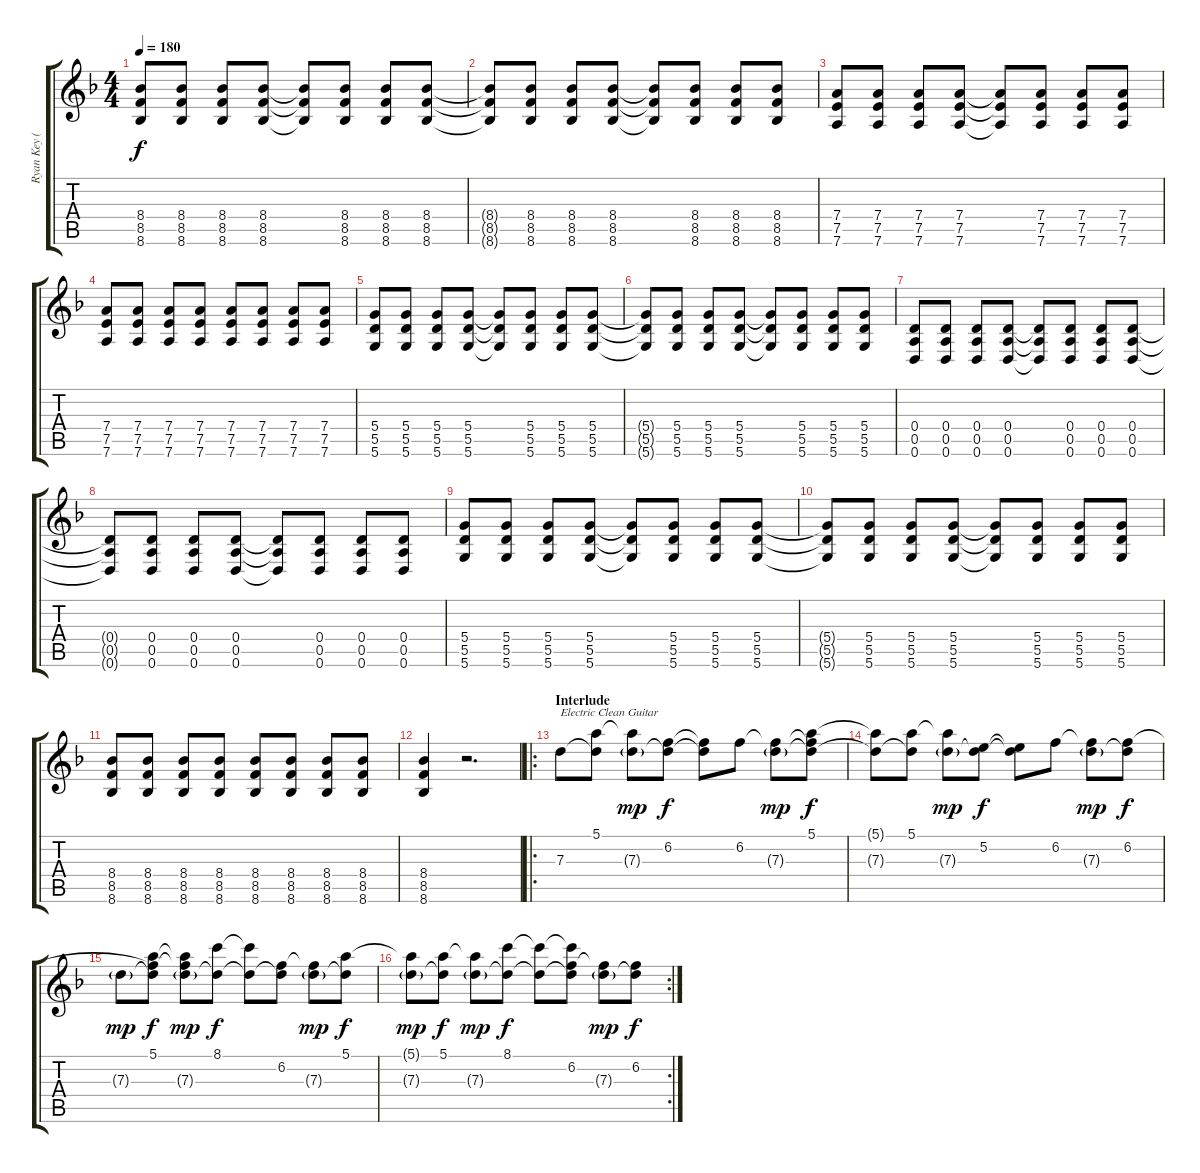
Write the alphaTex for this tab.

\track ("Ryan Key (Guitar 1)" "Ryan Key (") {instrument distortionguitar}
\staff {score tabs}
\tuning (E4 B3 G3 D3 A2 D2) {hide}
\ts (4 4)
\tempo 180
\clef g2
\ks f
(8.4 8.5 8.6).8{dy f} (8.4 8.5 8.6).8 (8.4 8.5 8.6).8 (8.4 8.5 8.6).8 (8.4{t} 8.5{t} 8.6{t}).8 (8.4 8.5 8.6).8 (8.4 8.5 8.6).8 (8.4 8.5 8.6).8 |
(8.4{t} 8.5{t} 8.6{t}).8 (8.4 8.5 8.6).8 (8.4 8.5 8.6).8 (8.4 8.5 8.6).8 (8.4{t} 8.5{t} 8.6{t}).8 (8.4 8.5 8.6).8 (8.4 8.5 8.6).8 (8.4 8.5 8.6).8 |
(7.4 7.5 7.6).8 (7.4 7.5 7.6).8 (7.4 7.5 7.6).8 (7.4 7.5 7.6).8 (7.4{t} 7.5{t} 7.6{t}).8 (7.4 7.5 7.6).8 (7.4 7.5 7.6).8 (7.4 7.5 7.6).8 |
(7.4 7.5 7.6).8 (7.4 7.5 7.6).8 (7.4 7.5 7.6).8 (7.4 7.5 7.6).8 (7.4 7.5 7.6).8 (7.4 7.5 7.6).8 (7.4 7.5 7.6).8 (7.4 7.5 7.6).8 |
(5.4 5.5 5.6).8 (5.4 5.5 5.6).8 (5.4 5.5 5.6).8 (5.4 5.5 5.6).8 (5.4{t} 5.5{t} 5.6{t}).8 (5.4 5.5 5.6).8 (5.4 5.5 5.6).8 (5.4 5.5 5.6).8 |
(5.4{t} 5.5{t} 5.6{t}).8 (5.4 5.5 5.6).8 (5.4 5.5 5.6).8 (5.4 5.5 5.6).8 (5.4{t} 5.5{t} 5.6{t}).8 (5.4 5.5 5.6).8 (5.4 5.5 5.6).8 (5.4 5.5 5.6).8 |
(0.4 0.5 0.6).8 (0.4 0.5 0.6).8 (0.4 0.5 0.6).8 (0.4 0.5 0.6).8 (0.4{t} 0.5{t} 0.6{t}).8 (0.4 0.5 0.6).8 (0.4 0.5 0.6).8 (0.4 0.5 0.6).8 |
(0.4{t} 0.5{t} 0.6{t}).8 (0.4 0.5 0.6).8 (0.4 0.5 0.6).8 (0.4 0.5 0.6).8 (0.4{t} 0.5{t} 0.6{t}).8 (0.4 0.5 0.6).8 (0.4 0.5 0.6).8 (0.4 0.5 0.6).8 |
(5.4 5.5 5.6).8 (5.4 5.5 5.6).8 (5.4 5.5 5.6).8 (5.4 5.5 5.6).8 (5.4{t} 5.5{t} 5.6{t}).8 (5.4 5.5 5.6).8 (5.4 5.5 5.6).8 (5.4 5.5 5.6).8 |
(5.4{t} 5.5{t} 5.6{t}).8 (5.4 5.5 5.6).8 (5.4 5.5 5.6).8 (5.4 5.5 5.6).8 (5.4{t} 5.5{t} 5.6{t}).8 (5.4 5.5 5.6).8 (5.4 5.5 5.6).8 (5.4 5.5 5.6).8 |
(8.4 8.5 8.6).8 (8.4 8.5 8.6).8 (8.4 8.5 8.6).8 (8.4 8.5 8.6).8 (8.4 8.5 8.6).8 (8.4 8.5 8.6).8 (8.4 8.5 8.6).8 (8.4 8.5 8.6).8 |
(8.4 8.5 8.6).4 r.2{d} |
\ro
\section ("" "Interlude")
7.3.8{txt "Electric Clean Guitar" volume 10 instrument electricguitarclean} (5.1 7.3{t}).8 (5.1{t} 7.3{g}).8{dy mp} (6.2 7.3{t}).8{dy f} (6.2{t} 7.3{t}).8 6.2.8 (6.2{t} 7.3{g}).8{dy mp} (5.1 6.2{t} 7.3{t}).8{dy f} |
(5.1{t} 7.3{t}).8 (5.1 7.3{t}).8 (5.1{t} 7.3{g}).8{dy mp} (5.2 7.3{t}).8{dy f} (5.2{t} 7.3{t}).8 6.2.8 (6.2{t} 7.3{g}).8{dy mp} (6.2 7.3{t}).8{dy f} |
7.3{g}.8{dy mp} (5.1 6.2{t} 7.3{t}).8{dy f} (5.1{t} 6.2{t} 7.3{g}).8{dy mp} (8.1 7.3{t}).8{dy f} (8.1{t} 7.3{t}).8 (6.2 7.3{t}).8 (6.2{t} 7.3{g}).8{dy mp} (5.1 7.3{t}).8{dy f} |
\rc 2
(5.1{t} 7.3{g}).8{dy mp} (5.1 7.3{t}).8{dy f} (5.1{t} 7.3{g}).8{dy mp} (8.1 7.3{t}).8{dy f} (8.1{t} 7.3{t}).8 (8.1{t} 6.2 7.3{t}).8 (6.2{t} 7.3{g}).8{dy mp} (6.2 7.3{t}).8{dy f}
